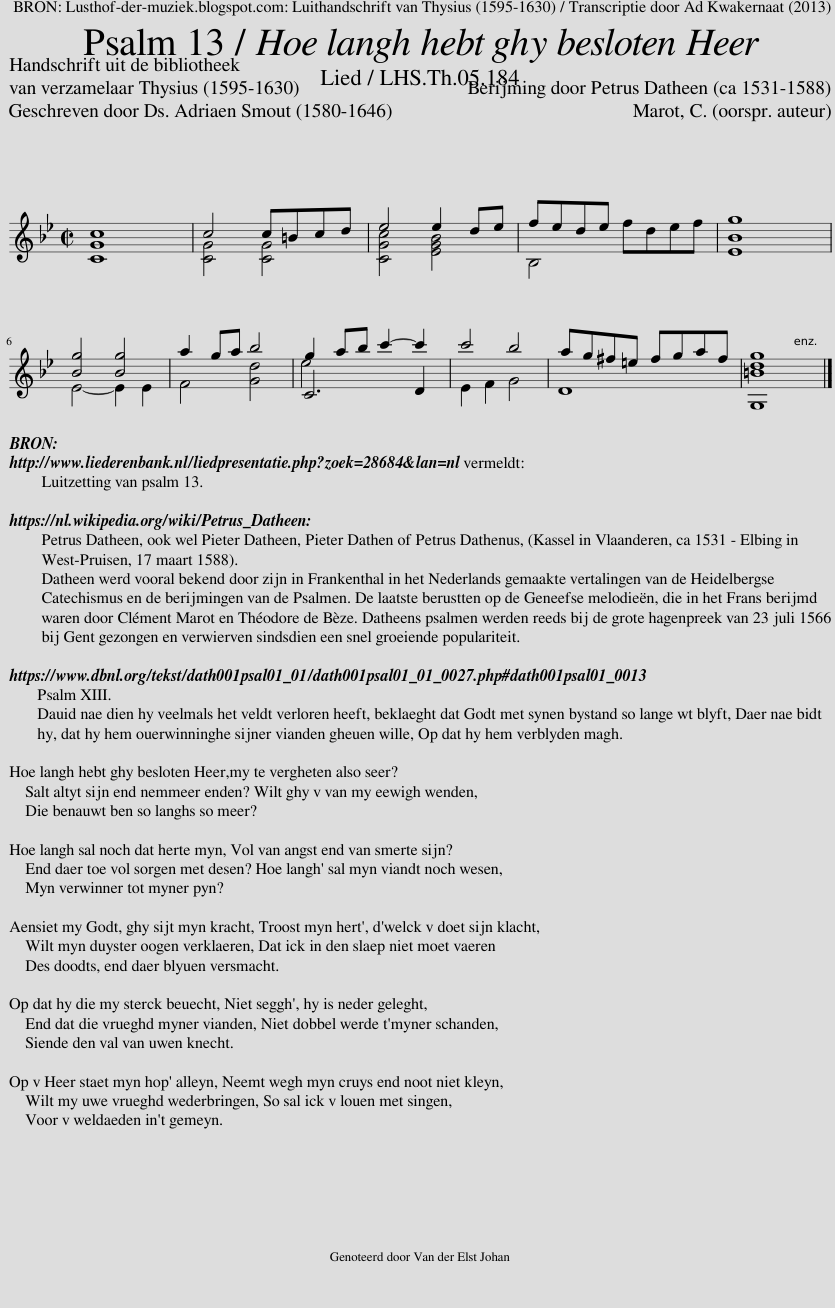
X:1
%%score ( 1 2 3 )
L:1/8
Q:1/2=100
M:2/2
I:linebreak $
K:Bb
U:s=!stemless!
V:1 treble
V:2 treble
V:3 treble
V:1
 s[CGc]8 | c4 c=Bcd | e4 e2 de | fede fdef | s[EBg]8 |$ %5
 [Bg]4 [Bg]4 | a2 ga b4 | g2 ab c'2- c'2 | c'4 b4 | ag^f=e fgaf | %10
 s[G,=Bdg]8 |] %11
V:2
 x8 | [CG]4 [CG]4 | [CGc]4 [EGB]4 | B,4 x4 | x8 |$ %5
 E4- E2 E2 | F4 [Gd]4 | e4 x4 | E2 F2 G4 | D8 | %10
 x8 |] %11
V:3
 x8 | x8 | x8 | x8 | x8 |$ %5
 x8 | x8 | C6 D2 | x8 | x8 | %10
 x8 |] %11
